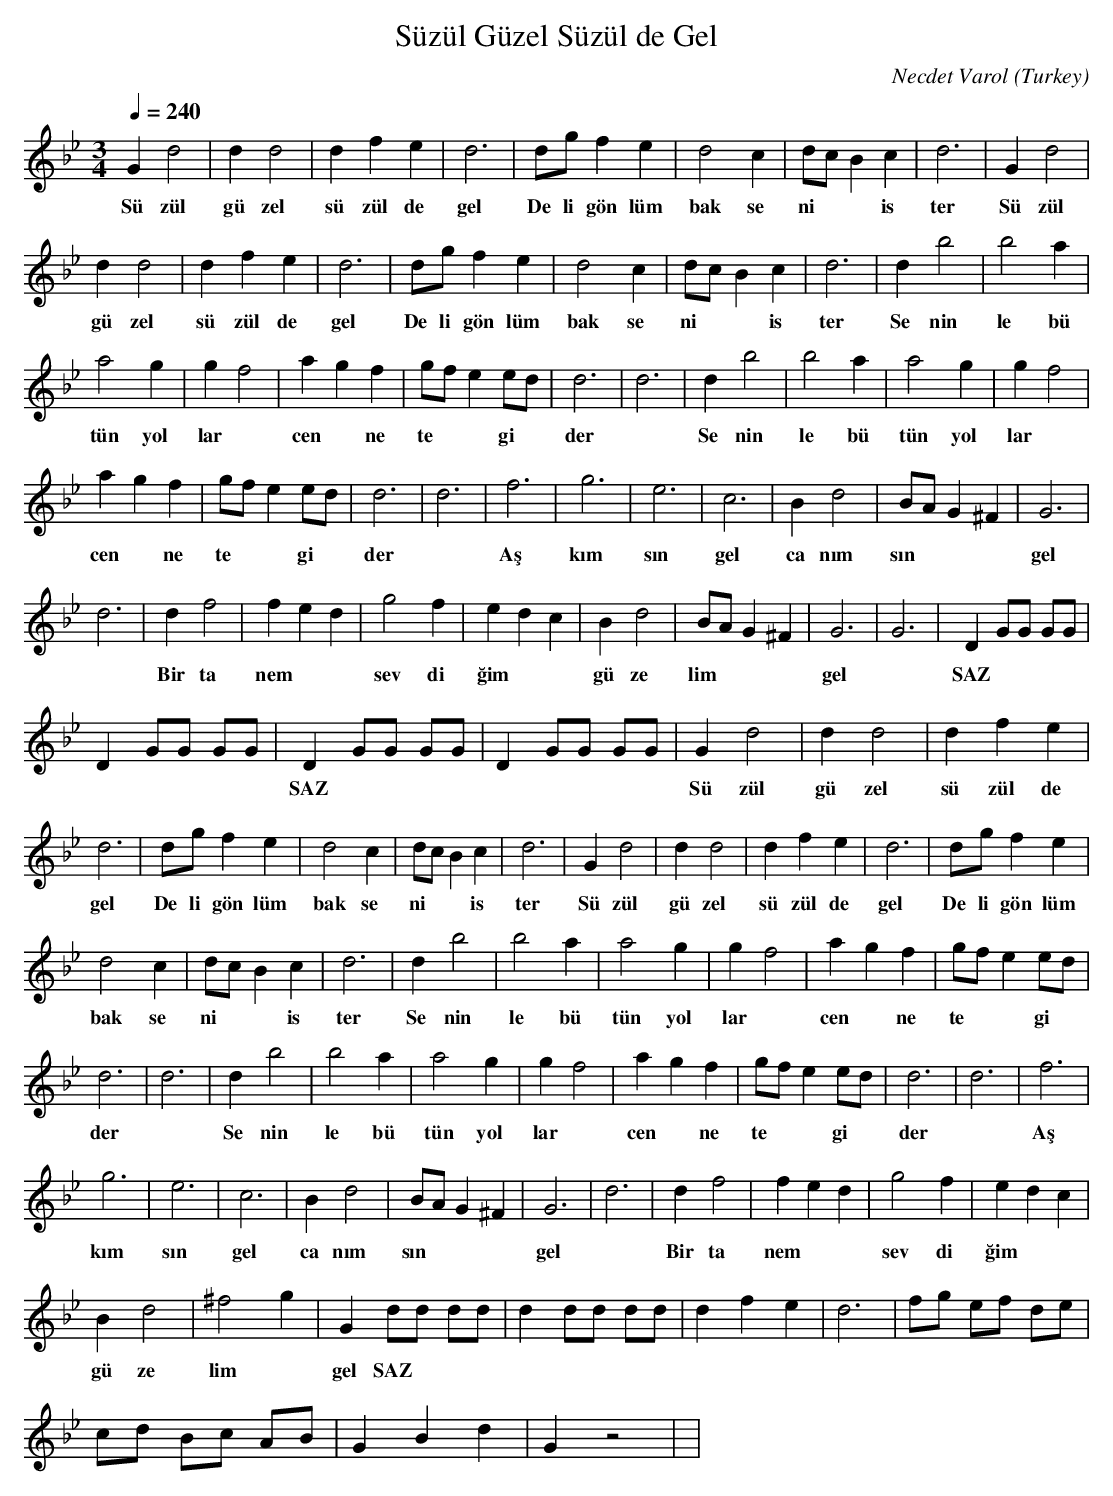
X:1
T: Süzül Güzel Süzül de Gel
C: Necdet Varol
O: Turkey
M: 3/4
L: 1/16
K: C _B _e
Q: 1/4=240
G4 d8  | d4 d8  | d4 f4 e4  | d12  | d2g2 f4 e4  | \
w:  Sü zül   |  gü zel   |  sü zül  de   |  gel    |  De li  gön lüm   |
d8 c4  | d2c2 B4 c4  | d12  | G4 d8  |
w:  bak  se  |  ni  *  *  is  |  ter    |  Sü zül   |
d4 d8  | d4 f4 e4  | d12  | d2g2 f4 e4  | d8 c4  | \
w:  gü zel   |  sü zül  de   |  gel    |  De li  gön lüm   |  bak  se  |
d2c2 B4 c4  | d12  | d4 b8  | b8 a4  |
w:  ni  *  *  is  |  ter    |  Se nin  |  le  bü  |
a8 g4  | g4 f8  | a4 g4 f4  | g2f2 e4 e2d2  | d12  | d12  | \
w:  tün  yol  |  lar   |  cen *  ne  |  te  *  *  gi  |  der    |   |
d4 b8  | b8 a4  | a8 g4  | g4 f8  |
w:  Se nin  |  le  bü  |  tün  yol  |  lar   |
a4 g4 f4  | g2f2 e4 e2d2  | d12  | d12  | f12  | g12  | e12  | c12  | \
w:  cen *  ne  |  te  *  *  gi  |  der    |   |  Aş  |  kım  |  sın   |  gel   |
B4 d8  | B2A2 G4 ^F4  | G12  |
w:  ca nım  |  sın   |  gel    |
d12  | d4 f8  | f4 e4 d4  | g8 f4  | e4 d4 c4  | \
w:   |  Bir  ta  |  nem   |  sev di  |  ğim   |
B4 d8  | B2A2 G4 ^F4  | G12  | G12  | D4 G2G2 G2G2  |
w:  gü ze  |  lim   |  gel    |   |  SAZ  |
D4 G2G2 G2G2  | D4 G2G2 G2G2  | D4 G2G2 G2G2  | \
w:   |  SAZ  |   |
G4 d8  | d4 d8  | d4 f4 e4  |
w:  Sü zül   |  gü zel   |  sü zül  de   |
d12  | d2g2 f4 e4  | d8 c4  | d2c2 B4 c4  | d12  | \
w:  gel    |  De li  gön lüm   |  bak  se  |  ni  *  *  is  |  ter    |
G4 d8  | d4 d8  | d4 f4 e4  | d12  | d2g2 f4 e4  |
w:  Sü zül   |  gü zel   |  sü zül  de   |  gel    |  De li  gön lüm   |
d8 c4  | d2c2 B4 c4  | d12  | d4 b8  | b8 a4  | \
w:  bak  se  |  ni  *  *  is  |  ter    |  Se nin  |  le  bü  |
a8 g4  | g4 f8  | a4 g4 f4  | g2f2 e4 e2d2  |
w:  tün  yol  |  lar   |  cen *  ne  |  te  *  *  gi  |
d12  | d12  | d4 b8  | b8 a4  | a8 g4  | g4 f8  | \
w:  der    |   |  Se nin  |  le  bü  |  tün  yol  |  lar   |
a4 g4 f4  | g2f2 e4 e2d2  | d12  | d12  | f12  |
w:  cen *  ne  |  te  *  *  gi  |  der    |   |  Aş  |
g12  | e12  | c12  | B4 d8  | B2A2 G4 ^F4  | G12  | d12  | \
w:  kım  |  sın   |  gel   |  ca nım  |  sın   |  gel    |   |
d4 f8  | f4 e4 d4  | g8 f4  | e4 d4 c4  |
w:  Bir  ta  |  nem   |  sev di  |  ğim   |
B4 d8  | ^f8 g4  | G4 d2d2 d2d2  | d4 d2d2 d2d2  | \
w:  gü ze  |  lim   |  gel SAZ  |   |
d4 f4 e4  | d12  | f2g2 e2f2 d2e2  |
w:   |   |   |
c2d2 B2c2 A2B2  | G4 B4 d4  | G4 z8  | |
